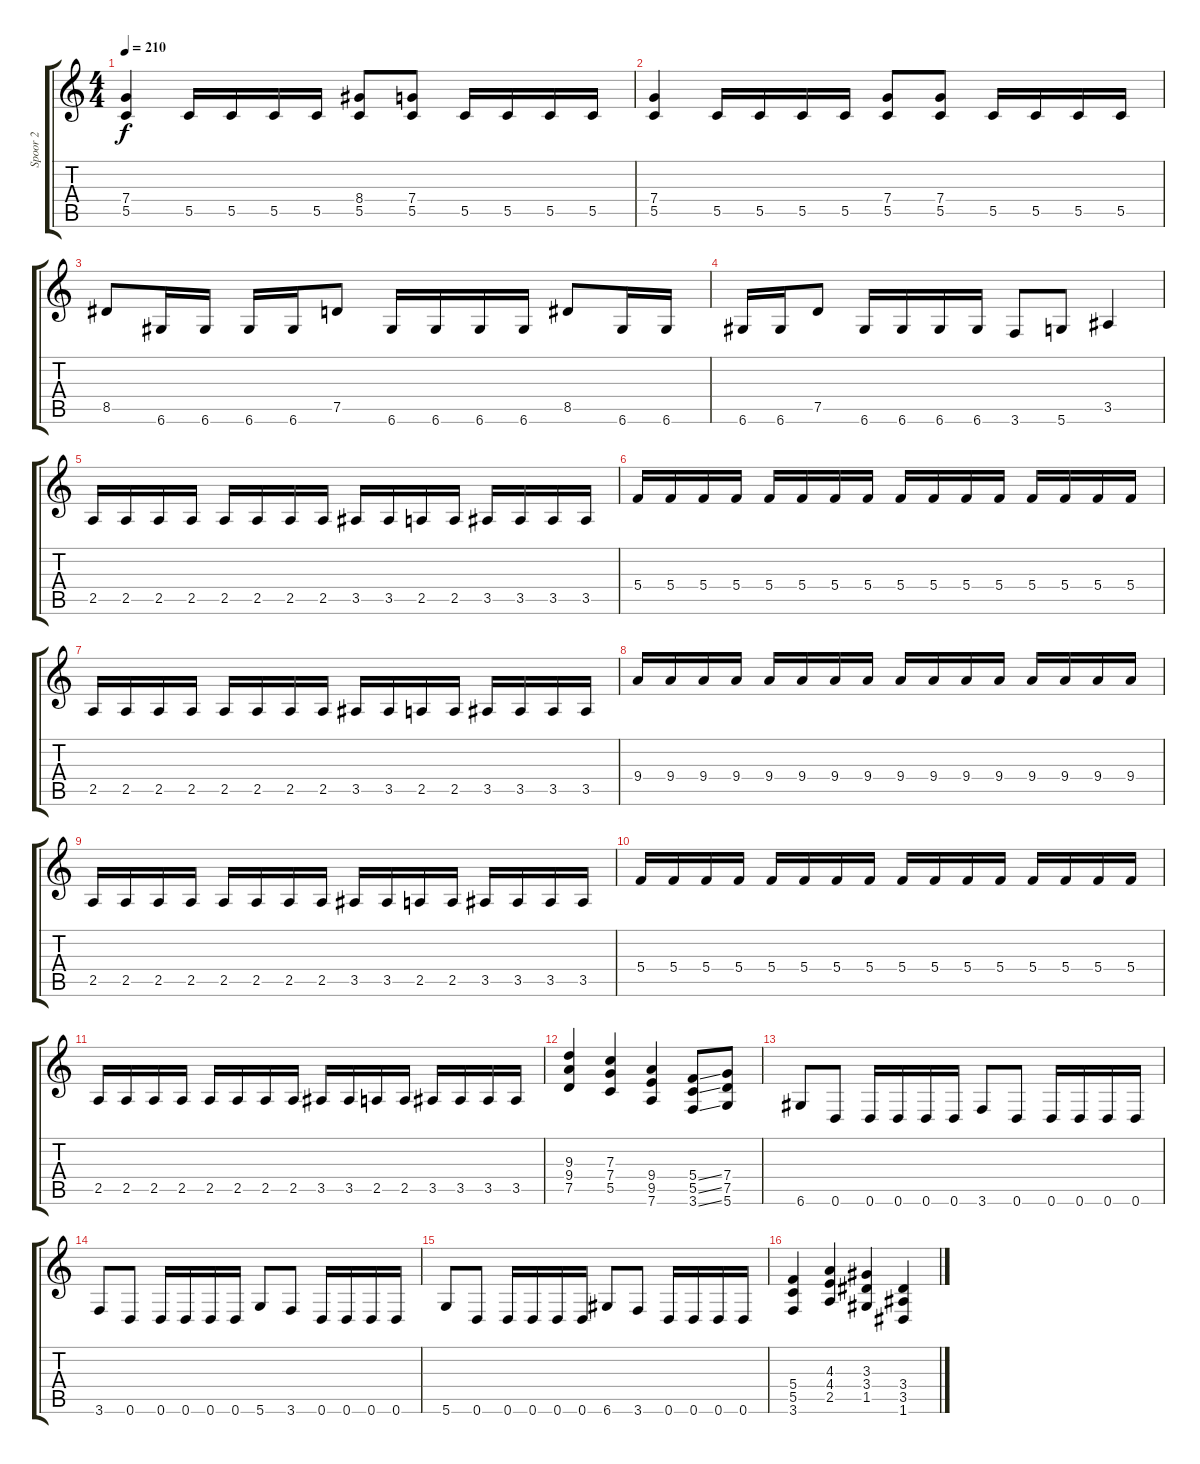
\track ("Spoor 2" "Spoor 2") {instrument distortionguitar}
\staff {score tabs}
\tuning (D4 A3 F3 C3 G2 D2) {hide}
\ts (4 4)
\tempo 210
\clef g2
\ks c
(7.4 5.5).4{dy f} 5.5.16 5.5.16 5.5.16 5.5.16 (8.4 5.5).8 (7.4 5.5).8 5.5.16 5.5.16 5.5.16 5.5.16 |
(7.4 5.5).4 5.5.16 5.5.16 5.5.16 5.5.16 (7.4 5.5).8 (7.4 5.5).8 5.5.16 5.5.16 5.5.16 5.5.16 |
8.5.8 6.6.16 6.6.16 6.6.16 6.6.16 7.5.8 6.6.16 6.6.16 6.6.16 6.6.16 8.5.8 6.6.16 6.6.16 |
6.6.16 6.6.16 7.5.8 6.6.16 6.6.16 6.6.16 6.6.16 3.6.8 5.6.8 3.5.4 |
2.5.16 2.5.16 2.5.16 2.5.16 2.5.16 2.5.16 2.5.16 2.5.16 3.5.16 3.5.16 2.5.16 2.5.16 3.5.16 3.5.16 3.5.16 3.5.16 |
5.4.16 5.4.16 5.4.16 5.4.16 5.4.16 5.4.16 5.4.16 5.4.16 5.4.16 5.4.16 5.4.16 5.4.16 5.4.16 5.4.16 5.4.16 5.4.16 |
2.5.16 2.5.16 2.5.16 2.5.16 2.5.16 2.5.16 2.5.16 2.5.16 3.5.16 3.5.16 2.5.16 2.5.16 3.5.16 3.5.16 3.5.16 3.5.16 |
9.4.16 9.4.16 9.4.16 9.4.16 9.4.16 9.4.16 9.4.16 9.4.16 9.4.16 9.4.16 9.4.16 9.4.16 9.4.16 9.4.16 9.4.16 9.4.16 |
2.5.16 2.5.16 2.5.16 2.5.16 2.5.16 2.5.16 2.5.16 2.5.16 3.5.16 3.5.16 2.5.16 2.5.16 3.5.16 3.5.16 3.5.16 3.5.16 |
5.4.16 5.4.16 5.4.16 5.4.16 5.4.16 5.4.16 5.4.16 5.4.16 5.4.16 5.4.16 5.4.16 5.4.16 5.4.16 5.4.16 5.4.16 5.4.16 |
2.5.16 2.5.16 2.5.16 2.5.16 2.5.16 2.5.16 2.5.16 2.5.16 3.5.16 3.5.16 2.5.16 2.5.16 3.5.16 3.5.16 3.5.16 3.5.16 |
(9.3 9.4 7.5).4 (7.3 7.4 5.5).4 (9.4 9.5 7.6).4 (5.4{ss} 5.5{ss} 3.6{ss}).8 (7.4 7.5 5.6).8 |
6.6.8 0.6.8 0.6.16 0.6.16 0.6.16 0.6.16 3.6.8 0.6.8 0.6.16 0.6.16 0.6.16 0.6.16 |
3.6.8 0.6.8 0.6.16 0.6.16 0.6.16 0.6.16 5.6.8 3.6.8 0.6.16 0.6.16 0.6.16 0.6.16 |
5.6.8 0.6.8 0.6.16 0.6.16 0.6.16 0.6.16 6.6.8 3.6.8 0.6.16 0.6.16 0.6.16 0.6.16 |
(5.4 5.5 3.6).4 (4.3 4.4 2.5).4 (3.3 3.4 1.5).4 (3.4 3.5 1.6).4
